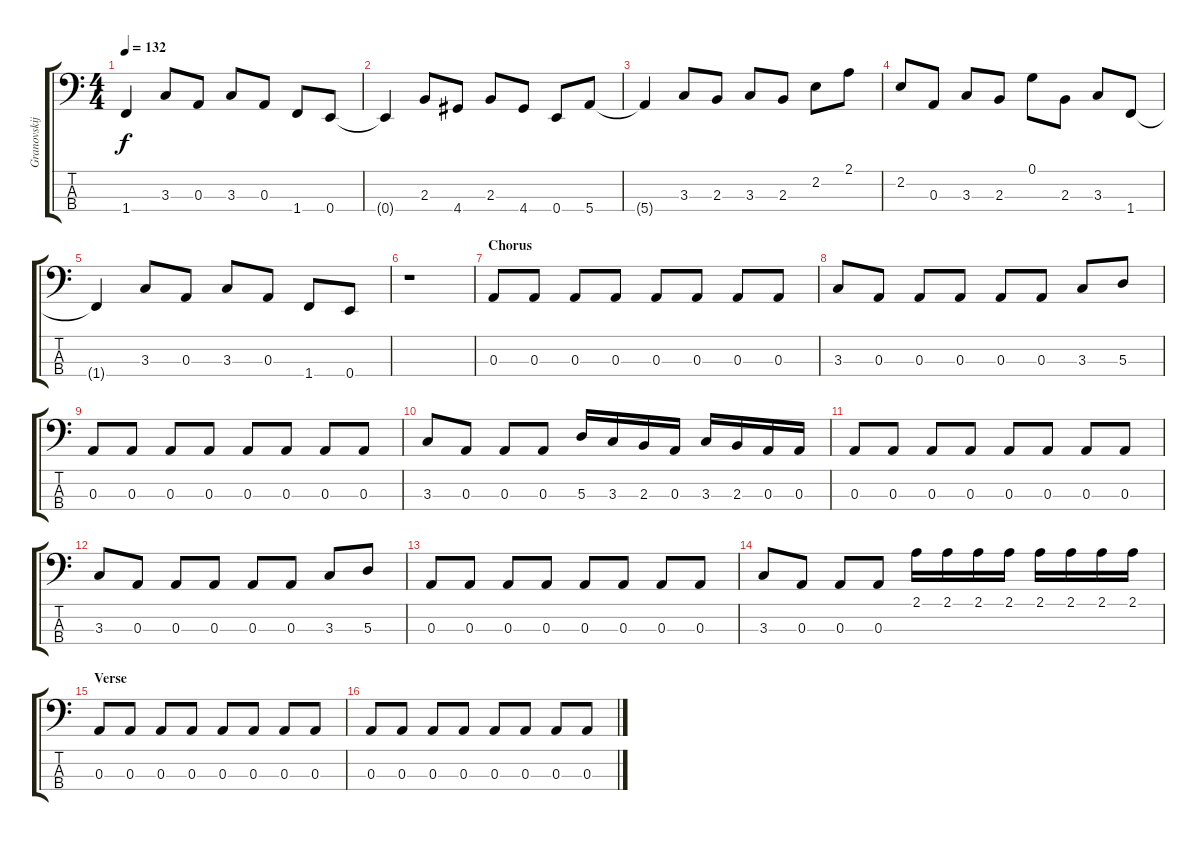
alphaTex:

\track ("Granovskij" "Granovskij") {instrument electricbassfinger}
\staff {score tabs}
\tuning (G2 D2 A1 E1) {hide}
\ts (4 4)
\tempo 132
\clef f4
\ks c
1.4{t}.4{dy f} 3.3.8 0.3.8 3.3.8 0.3.8 1.4.8 0.4.8 |
0.4{t}.4 2.3.8 4.4.8 2.3.8 4.4.8 0.4.8 5.4.8 |
5.4{t}.4 3.3.8 2.3.8 3.3.8 2.3.8 2.2.8 2.1.8 |
2.2.8 0.3.8 3.3.8 2.3.8 0.1.8 2.3.8 3.3.8 1.4.8 |
1.4{t}.4 3.3.8 0.3.8 3.3.8 0.3.8 1.4.8 0.4.8 |
r.1 |
\section ("" "Chorus")
0.3.8 0.3.8 0.3.8 0.3.8 0.3.8 0.3.8 0.3.8 0.3.8 |
3.3.8 0.3.8 0.3.8 0.3.8 0.3.8 0.3.8 3.3.8 5.3.8 |
0.3.8 0.3.8 0.3.8 0.3.8 0.3.8 0.3.8 0.3.8 0.3.8 |
3.3.8 0.3.8 0.3.8 0.3.8 5.3.16 3.3.16 2.3.16 0.3.16 3.3.16 2.3.16 0.3.16 0.3.16 |
0.3.8 0.3.8 0.3.8 0.3.8 0.3.8 0.3.8 0.3.8 0.3.8 |
3.3.8 0.3.8 0.3.8 0.3.8 0.3.8 0.3.8 3.3.8 5.3.8 |
0.3.8 0.3.8 0.3.8 0.3.8 0.3.8 0.3.8 0.3.8 0.3.8 |
3.3.8 0.3.8 0.3.8 0.3.8 2.1.16 2.1.16 2.1.16 2.1.16 2.1.16 2.1.16 2.1.16 2.1.16 |
\section ("" "Verse")
0.3.8 0.3.8 0.3.8 0.3.8 0.3.8 0.3.8 0.3.8 0.3.8 |
0.3.8 0.3.8 0.3.8 0.3.8 0.3.8 0.3.8 0.3.8 0.3.8
